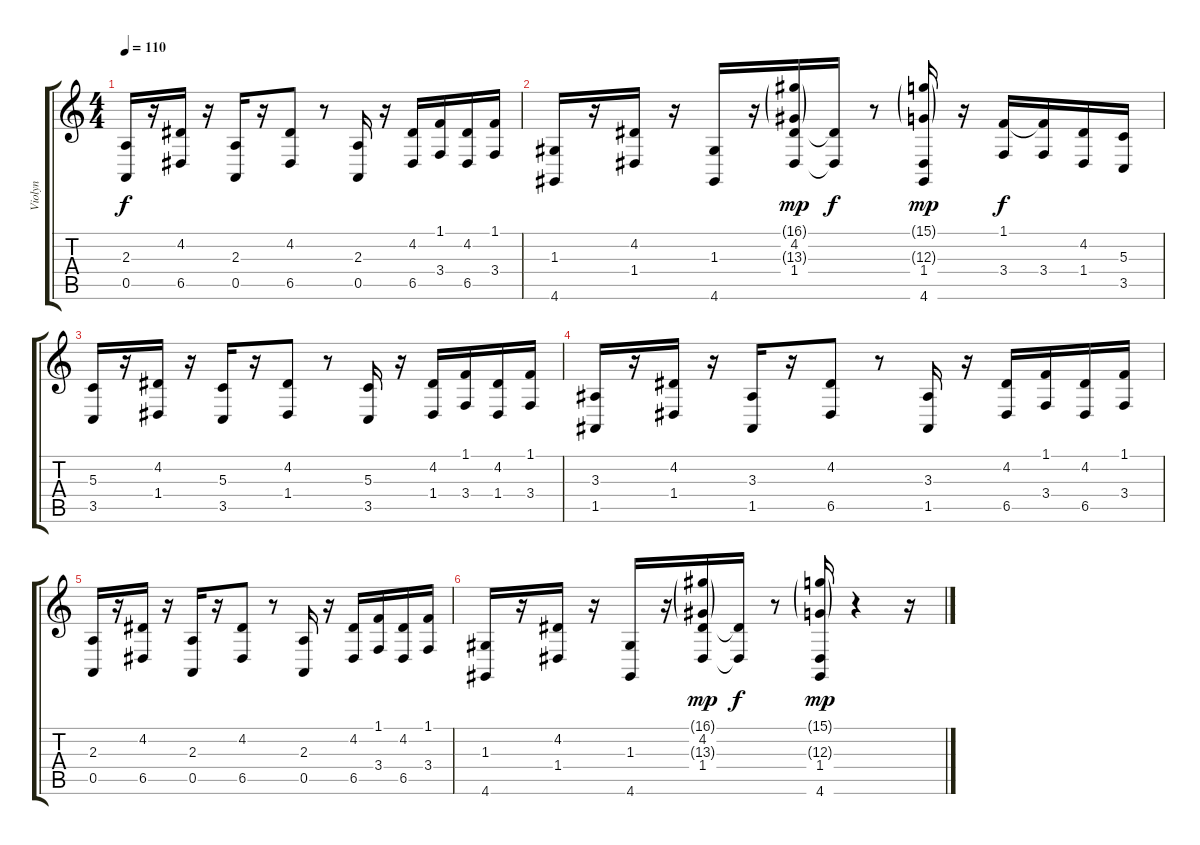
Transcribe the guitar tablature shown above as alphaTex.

\track ("Violyn" "Violyn") {instrument tremolostrings}
\staff {score tabs}
\tuning (E4 B3 G3 D3 A2 E2) {hide}
\ts (4 4)
\tempo 110
\clef g2
\ks c
(2.3 0.5).16{dy f} r.16 (4.2 6.5).16 r.16 (2.3 0.5).16 r.16 (4.2 6.5).8 r.8 (2.3 0.5).16 r.16 (4.2 6.5).16 (1.1 3.4).16 (4.2 6.5).16 (1.1 3.4).16 |
(1.3 4.6).16 r.16 (4.2 1.4).16 r.16 (1.3 4.6).16 r.16 (16.1{g} 4.2 13.3{g} 1.4).16{dy mp} (4.2{t} 1.4{t}).16{dy f} r.8 (15.1{g} 12.3{g} 1.4 4.6).16{dy mp} r.16 (1.1 3.4).16{dy f} (1.1{t} 3.4).16 (4.2 1.4).16 (5.3 3.5).16 |
(5.3 3.5).16 r.16 (4.2 1.4).16 r.16 (5.3 3.5).16 r.16 (4.2 1.4).8 r.8 (5.3 3.5).16 r.16 (4.2 1.4).16 (1.1 3.4).16 (4.2 1.4).16 (1.1 3.4).16 |
(3.3 1.5).16 r.16 (4.2 1.4).16 r.16 (3.3 1.5).16 r.16 (4.2 6.5).8 r.8 (3.3 1.5).16 r.16 (4.2 6.5).16 (1.1 3.4).16 (4.2 6.5).16 (1.1 3.4).16 |
(2.3 0.5).16 r.16 (4.2 6.5).16 r.16 (2.3 0.5).16 r.16 (4.2 6.5).8 r.8 (2.3 0.5).16 r.16 (4.2 6.5).16 (1.1 3.4).16 (4.2 6.5).16 (1.1 3.4).16 |
(1.3 4.6).16 r.16 (4.2 1.4).16 r.16 (1.3 4.6).16 r.16 (16.1{g} 4.2 13.3{g} 1.4).16{dy mp} (4.2{t} 1.4{t}).16{dy f} r.8 (15.1{g} 12.3{g} 1.4 4.6).16{dy mp} r.4 r.16
